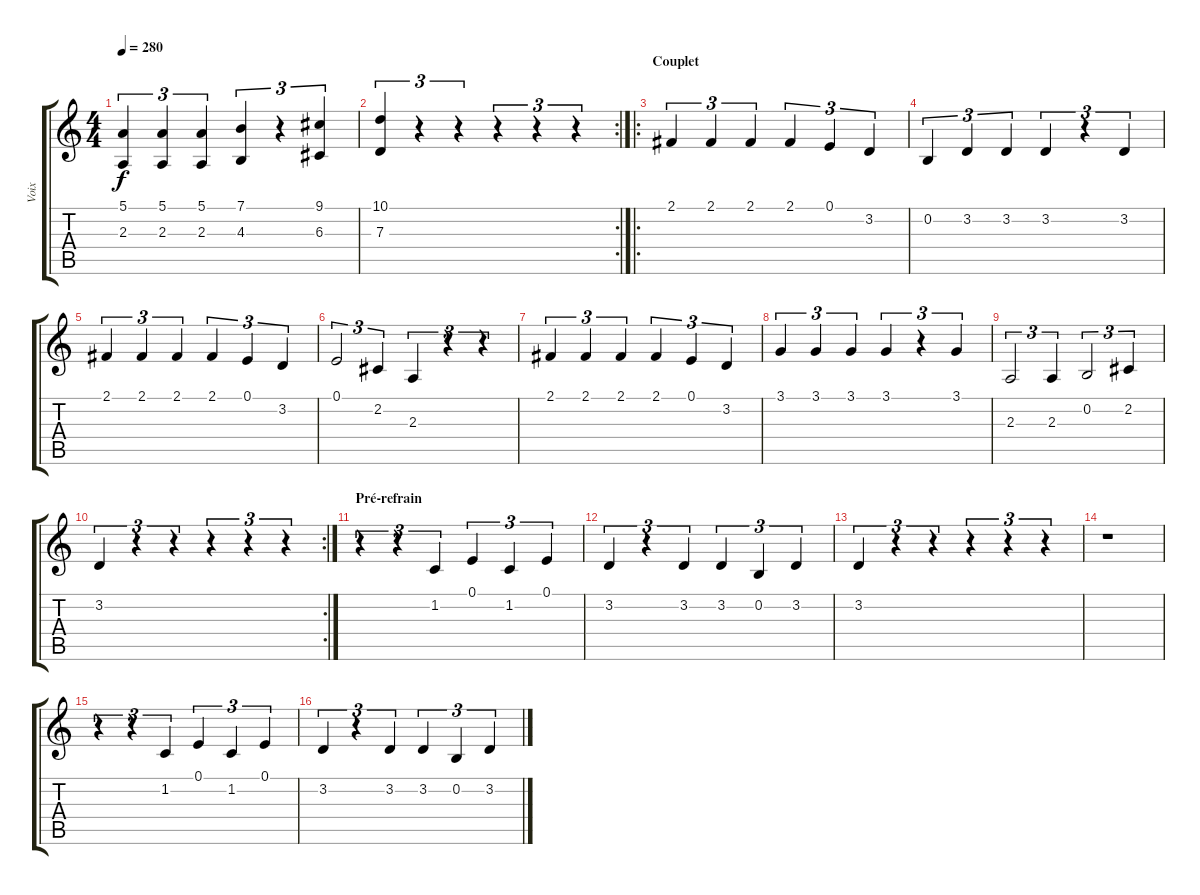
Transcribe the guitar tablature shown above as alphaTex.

\track ("Voix" "Voix") {instrument englishhorn}
\staff {score tabs}
\tuning (E4 B3 G3 D3 A2 E2) {hide}
\ts (4 4)
\tempo 280
\clef g2
\ks c
(5.1 2.3).4{tu (3 2) dy f} (5.1 2.3).4{tu (3 2)} (5.1 2.3).4{tu (3 2)} (7.1 4.3).4{tu (3 2)} r.4{tu (3 2)} (9.1 6.3).4{tu (3 2)} |
\rc 2
(10.1 7.3).4{tu (3 2)} r.4{tu (3 2)} r.4{tu (3 2)} r.4{tu (3 2)} r.4{tu (3 2)} r.4{tu (3 2)} |
\ro
\section ("" "Couplet")
2.1.4{tu (3 2)} 2.1.4{tu (3 2)} 2.1.4{tu (3 2)} 2.1.4{tu (3 2)} 0.1.4{tu (3 2)} 3.2.4{tu (3 2)} |
0.2.4{tu (3 2)} 3.2.4{tu (3 2)} 3.2.4{tu (3 2)} 3.2.4{tu (3 2)} r.4{tu (3 2)} 3.2.4{tu (3 2)} |
2.1.4{tu (3 2)} 2.1.4{tu (3 2)} 2.1.4{tu (3 2)} 2.1.4{tu (3 2)} 0.1.4{tu (3 2)} 3.2.4{tu (3 2)} |
0.1.2{tu (3 2)} 2.2.4{tu (3 2)} 2.3.4{tu (3 2)} r.4{tu (3 2)} r.4{tu (3 2)} |
2.1.4{tu (3 2)} 2.1.4{tu (3 2)} 2.1.4{tu (3 2)} 2.1.4{tu (3 2)} 0.1.4{tu (3 2)} 3.2.4{tu (3 2)} |
3.1.4{tu (3 2)} 3.1.4{tu (3 2)} 3.1.4{tu (3 2)} 3.1.4{tu (3 2)} r.4{tu (3 2)} 3.1.4{tu (3 2)} |
2.3.2{tu (3 2)} 2.3.4{tu (3 2)} 0.2.2{tu (3 2)} 2.2.4{tu (3 2)} |
\rc 2
3.2.4{tu (3 2)} r.4{tu (3 2)} r.4{tu (3 2)} r.4{tu (3 2)} r.4{tu (3 2)} r.4{tu (3 2)} |
\section ("" "Pré-refrain")
r.4{tu (3 2)} r.4{tu (3 2)} 1.2.4{tu (3 2)} 0.1.4{tu (3 2)} 1.2.4{tu (3 2)} 0.1.4{tu (3 2)} |
3.2.4{tu (3 2)} r.4{tu (3 2)} 3.2.4{tu (3 2)} 3.2.4{tu (3 2)} 0.2.4{tu (3 2)} 3.2.4{tu (3 2)} |
3.2.4{tu (3 2)} r.4{tu (3 2)} r.4{tu (3 2)} r.4{tu (3 2)} r.4{tu (3 2)} r.4{tu (3 2)} |
r.1 |
r.4{tu (3 2)} r.4{tu (3 2)} 1.2.4{tu (3 2)} 0.1.4{tu (3 2)} 1.2.4{tu (3 2)} 0.1.4{tu (3 2)} |
3.2.4{tu (3 2)} r.4{tu (3 2)} 3.2.4{tu (3 2)} 3.2.4{tu (3 2)} 0.2.4{tu (3 2)} 3.2.4{tu (3 2)}
